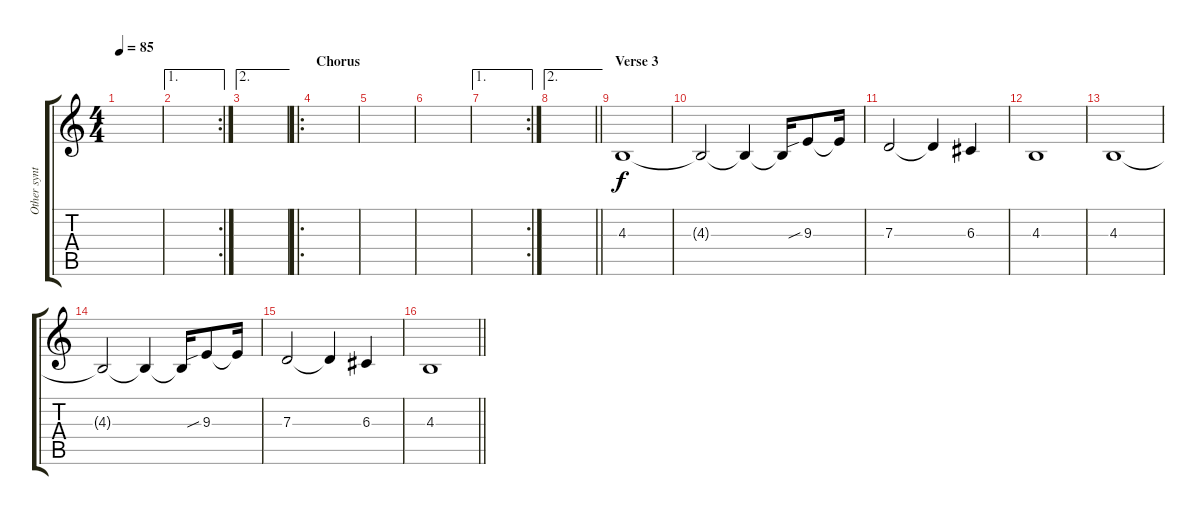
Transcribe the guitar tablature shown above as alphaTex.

\track ("Other synth" "Other synt") {instrument lead2sawtooth}
\staff {score tabs}
\tuning (E4 B3 G3 D3 A2 E2) {hide}
\ts (4 4)
\tempo 85
\clef g2
\ks c
|
\ae 1
\rc 2
|
\ae 2
|
\ro
\section ("" "Chorus")
|
|
|
\ae 1
\rc 2
|
\ae 2
\barLineRight lightlight
|
\section ("" "Verse 3")
4.3.1{volume 7 instrument lead2sawtooth} |
4.3{t}.2{volume 7} 4.3{t}.4 4.3{t}.16 9.3{sib}.8 9.3{t}.16 |
7.3.2{volume 7} 7.3{t}.4 6.3.4 |
4.3.1{volume 7} |
4.3.1{volume 7 instrument lead2sawtooth} |
4.3{t}.2{volume 7} 4.3{t}.4 4.3{t}.16 9.3{sib}.8 9.3{t}.16 |
7.3.2{volume 7} 7.3{t}.4 6.3.4 |
\barLineRight lightlight
4.3.1{volume 7}
